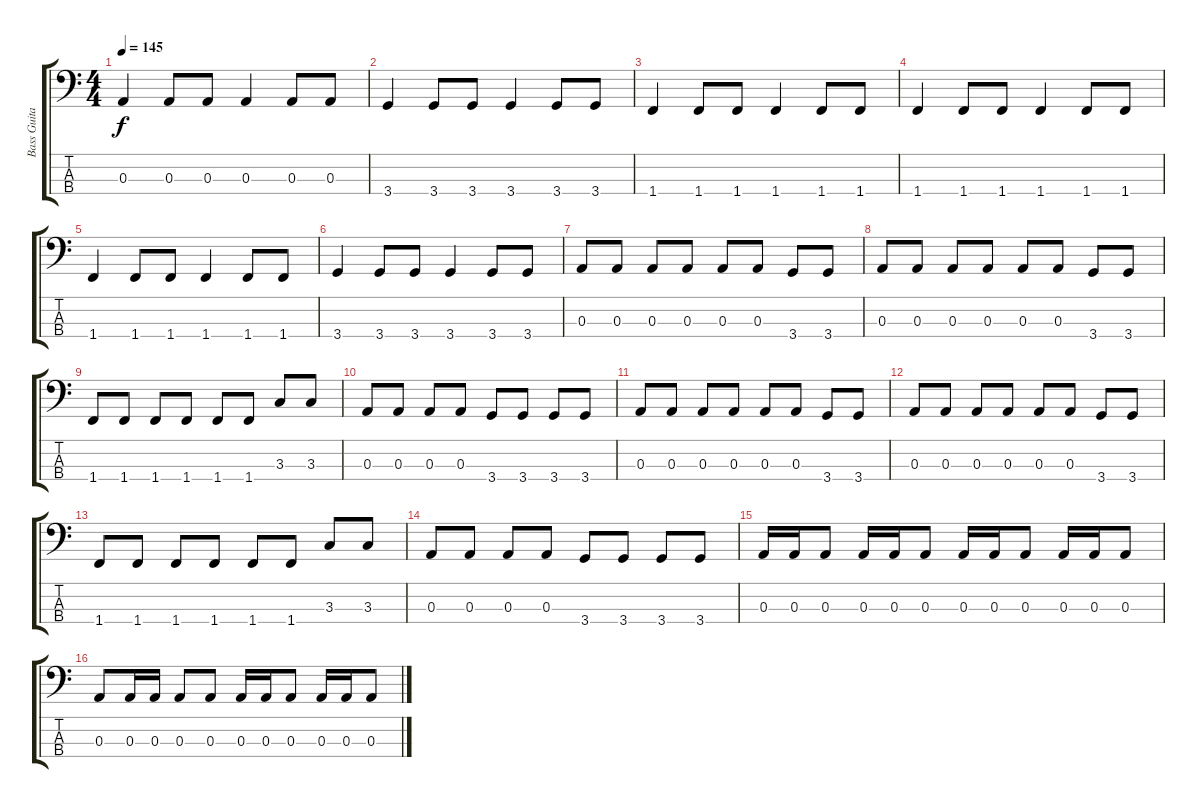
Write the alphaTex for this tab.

\track ("Bass Guitar" "Bass Guita") {instrument electricbassfinger}
\staff {score tabs}
\tuning (G2 D2 A1 E1) {hide}
\ts (4 4)
\tempo 145
\clef f4
\ks c
0.3.4{dy f} 0.3.8 0.3.8 0.3.4 0.3.8 0.3.8 |
3.4.4 3.4.8 3.4.8 3.4.4 3.4.8 3.4.8 |
1.4.4 1.4.8 1.4.8 1.4.4 1.4.8 1.4.8 |
1.4.4 1.4.8 1.4.8 1.4.4 1.4.8 1.4.8 |
1.4.4 1.4.8 1.4.8 1.4.4 1.4.8 1.4.8 |
3.4.4 3.4.8 3.4.8 3.4.4 3.4.8 3.4.8 |
0.3.8 0.3.8 0.3.8 0.3.8 0.3.8 0.3.8 3.4.8 3.4.8 |
0.3.8 0.3.8 0.3.8 0.3.8 0.3.8 0.3.8 3.4.8 3.4.8 |
1.4.8 1.4.8 1.4.8 1.4.8 1.4.8 1.4.8 3.3.8 3.3.8 |
0.3.8 0.3.8 0.3.8 0.3.8 3.4.8 3.4.8 3.4.8 3.4.8 |
0.3.8 0.3.8 0.3.8 0.3.8 0.3.8 0.3.8 3.4.8 3.4.8 |
0.3.8 0.3.8 0.3.8 0.3.8 0.3.8 0.3.8 3.4.8 3.4.8 |
1.4.8 1.4.8 1.4.8 1.4.8 1.4.8 1.4.8 3.3.8 3.3.8 |
0.3.8 0.3.8 0.3.8 0.3.8 3.4.8 3.4.8 3.4.8 3.4.8 |
0.3.16 0.3.16 0.3.8 0.3.16 0.3.16 0.3.8 0.3.16 0.3.16 0.3.8 0.3.16 0.3.16 0.3.8 |
0.3.8 0.3.16 0.3.16 0.3.8 0.3.8 0.3.16 0.3.16 0.3.8 0.3.16 0.3.16 0.3.8
